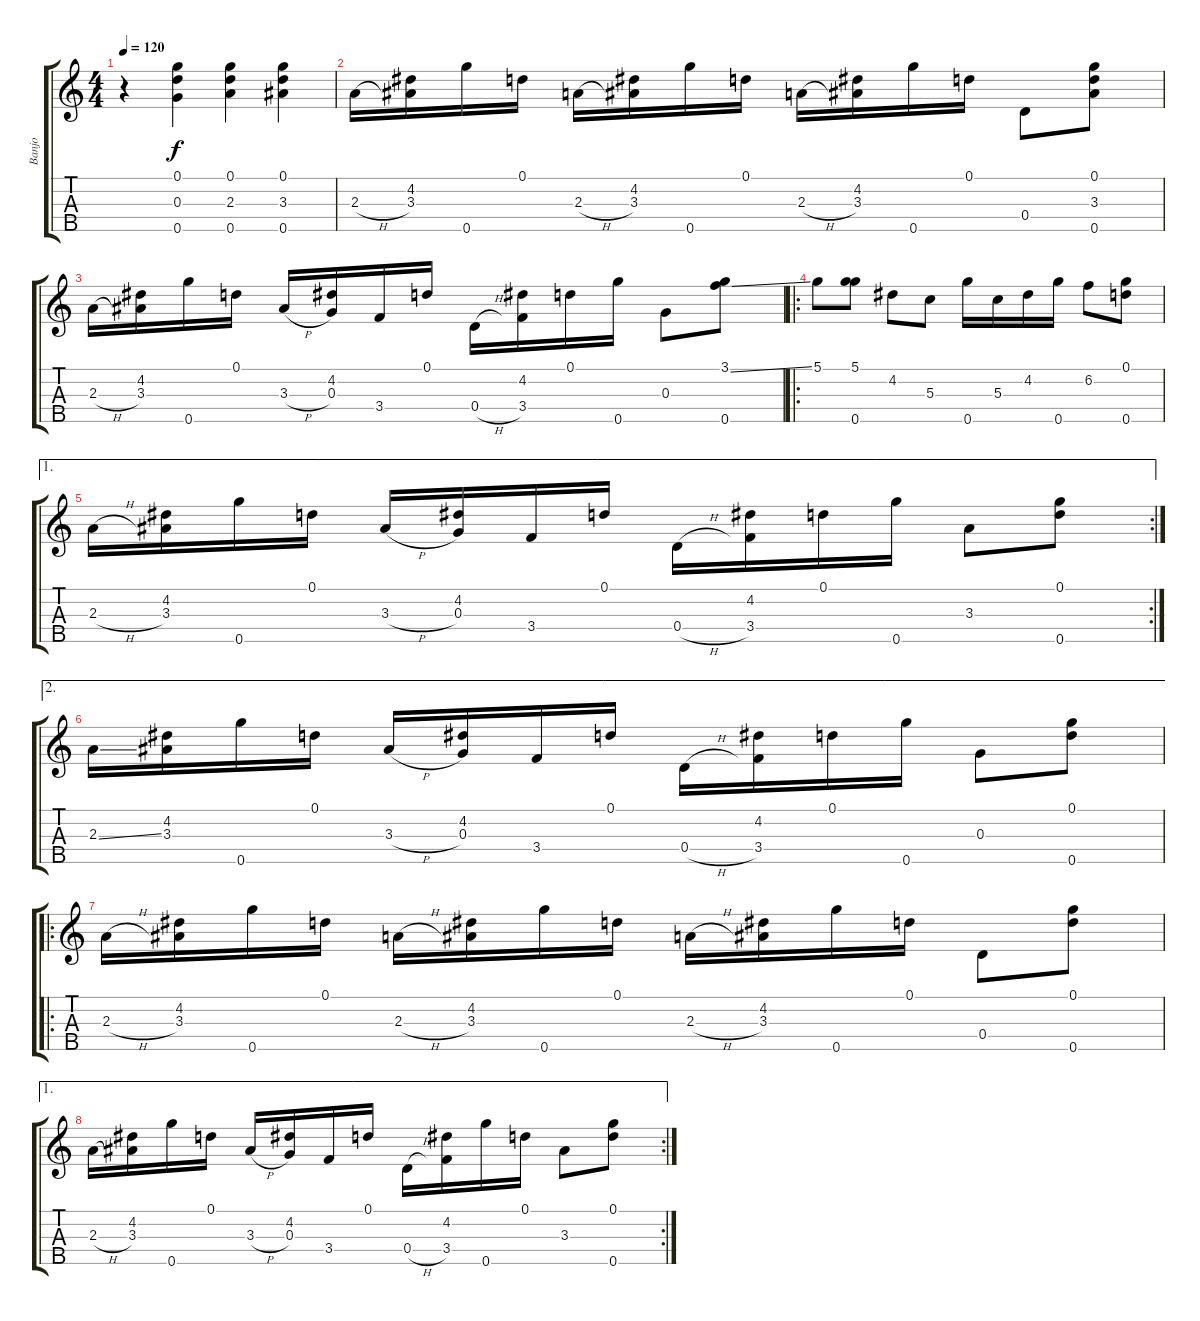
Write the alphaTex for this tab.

\track ("Banjo" "Banjo") {instrument banjo}
\staff {score tabs}
\tuning (D4 B3 G3 D3 G4) {hide}
\displaytranspose 12
\ts (4 4)
\tempo 120
\clef g2
\ks c
r.4{dy f instrument banjo} (0.1 0.3 0.5).4 (0.1 2.3 0.5).4 (0.1 3.3 0.5).4 |
2.3{h}.16 (4.2 3.3).16 0.5.16 0.1.16 2.3{h}.16 (4.2 3.3).16 0.5.16 0.1.16 2.3{h}.16 (4.2 3.3).16 0.5.16 0.1.16 0.4.8 (0.1 3.3 0.5).8 |
2.3{h}.16 (4.2 3.3).16 0.5.16 0.1.16 3.3{h}.16 (4.2 0.3).16 3.4.16 0.1.16 0.4{h}.16 (4.2 3.4).16 0.1.16 0.5.16 0.3.8 (3.1{ss} 0.5).8 |
\ro
5.1.8 (5.1 0.5).8 4.2.8 5.3.8 0.5.16 5.3.16 4.2.16 0.5.16 6.2.8 (0.1 0.5).8 |
\ae 1
\rc 2
2.3{h}.16 (4.2 3.3).16 0.5.16 0.1.16 3.3{h}.16 (4.2 0.3).16 3.4.16 0.1.16 0.4{h}.16 (4.2 3.4).16 0.1.16 0.5.16 3.3.8 (0.1 0.5).8 |
\ae 2
2.3{ss}.16 (4.2 3.3).16 0.5.16 0.1.16 3.3{h}.16 (4.2 0.3).16 3.4.16 0.1.16 0.4{h}.16 (4.2 3.4).16 0.1.16 0.5.16 0.3.8 (0.1 0.5).8 |
\ro
2.3{h}.16 (4.2 3.3).16 0.5.16 0.1.16 2.3{h}.16 (4.2 3.3).16 0.5.16 0.1.16 2.3{h}.16 (4.2 3.3).16 0.5.16 0.1.16 0.4.8 (0.1 0.5).8 |
\ae 1
\rc 2
2.3{h}.16 (4.2 3.3).16 0.5.16 0.1.16 3.3{h}.16 (4.2 0.3).16 3.4.16 0.1.16 0.4{h}.16 (4.2 3.4).16 0.5.16 0.1.16 3.3.8 (0.1 0.5).8
